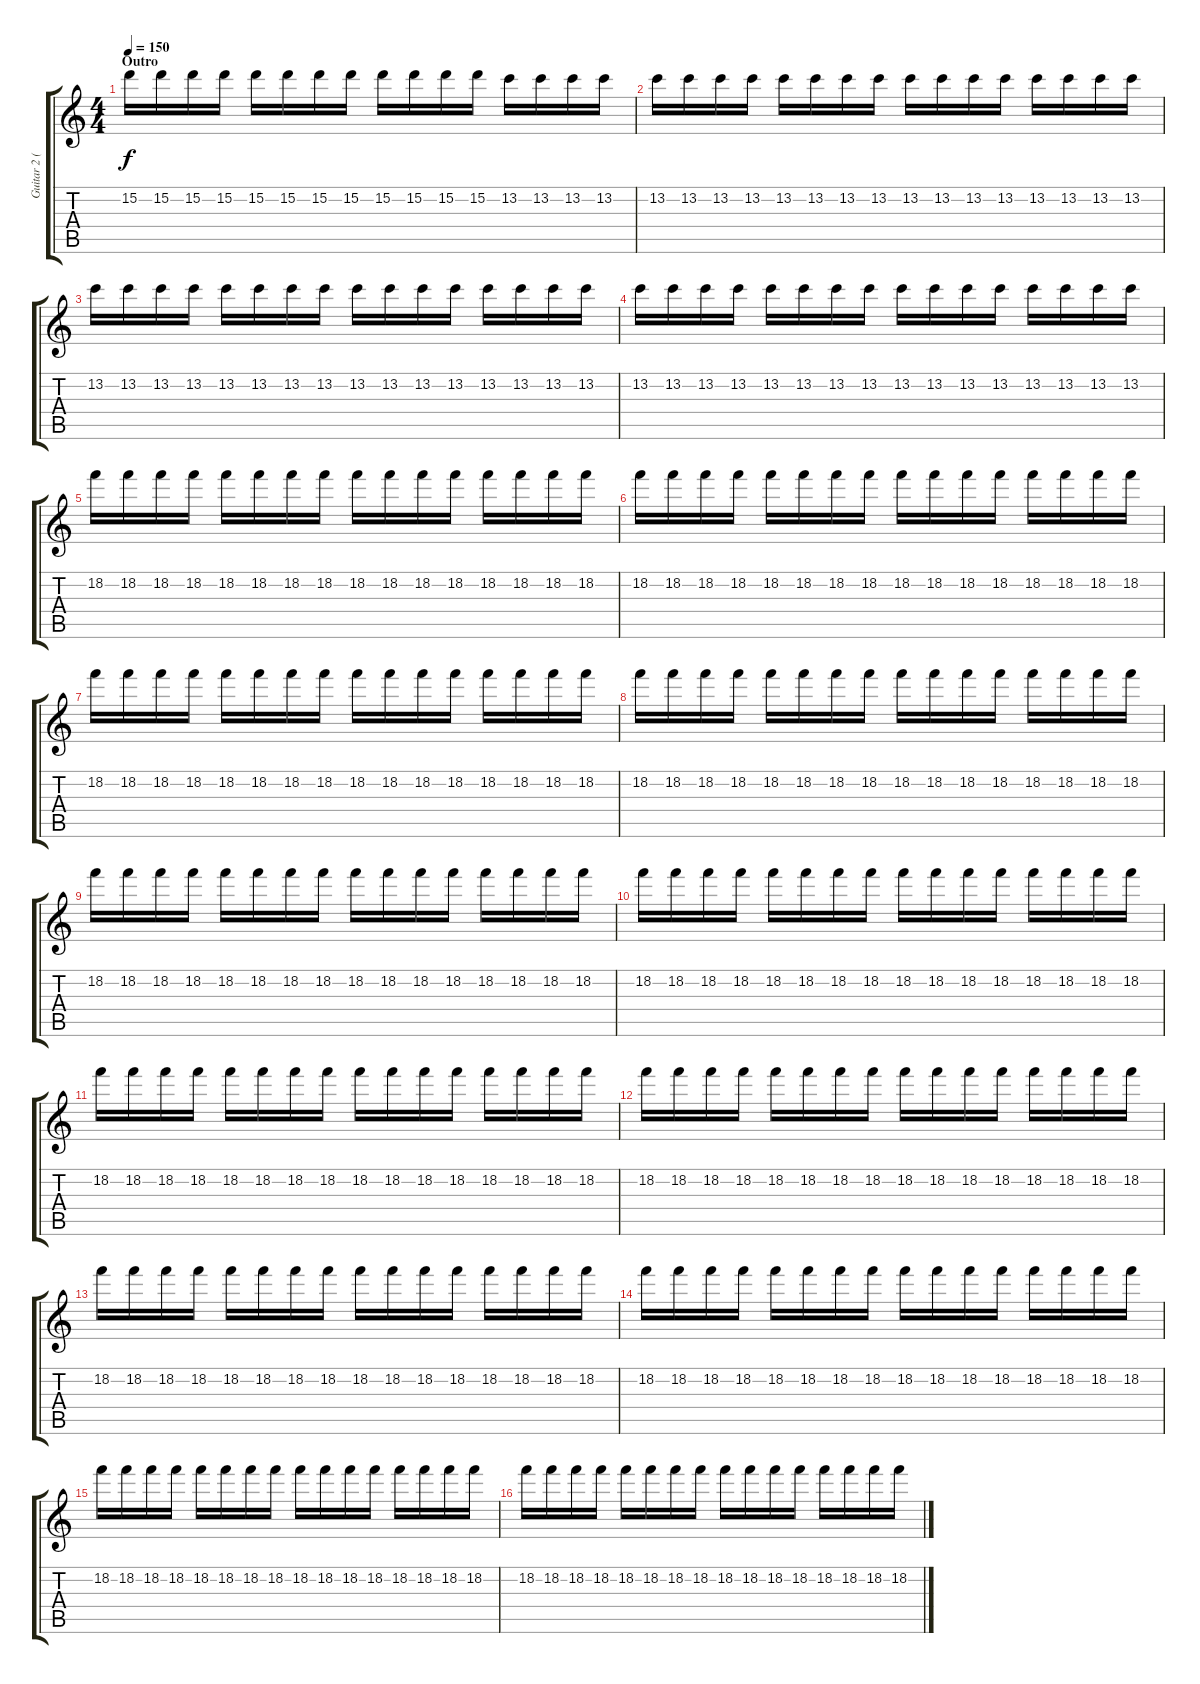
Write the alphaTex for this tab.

\track ("Guitar 2 (Paul)" "Guitar 2 (") {instrument electricguitarjazz}
\staff {score tabs}
\tuning (E4 B3 G3 D3 A2 E2) {hide}
\ts (4 4)
\section ("" "Outro")
\tempo 150
\clef g2
\ks c
15.2.16{dy f} 15.2.16 15.2.16 15.2.16 15.2.16 15.2.16 15.2.16 15.2.16 15.2.16 15.2.16 15.2.16 15.2.16 13.2.16 13.2.16 13.2.16 13.2.16 |
13.2.16 13.2.16 13.2.16 13.2.16 13.2.16 13.2.16 13.2.16 13.2.16 13.2.16 13.2.16 13.2.16 13.2.16 13.2.16 13.2.16 13.2.16 13.2.16 |
13.2.16 13.2.16 13.2.16 13.2.16 13.2.16 13.2.16 13.2.16 13.2.16 13.2.16 13.2.16 13.2.16 13.2.16 13.2.16 13.2.16 13.2.16 13.2.16 |
13.2.16 13.2.16 13.2.16 13.2.16 13.2.16 13.2.16 13.2.16 13.2.16 13.2.16 13.2.16 13.2.16 13.2.16 13.2.16 13.2.16 13.2.16 13.2.16 |
18.2.16 18.2.16 18.2.16 18.2.16 18.2.16 18.2.16 18.2.16 18.2.16 18.2.16 18.2.16 18.2.16 18.2.16 18.2.16 18.2.16 18.2.16 18.2.16 |
18.2.16 18.2.16 18.2.16 18.2.16 18.2.16 18.2.16 18.2.16 18.2.16 18.2.16 18.2.16 18.2.16 18.2.16 18.2.16 18.2.16 18.2.16 18.2.16 |
18.2.16 18.2.16 18.2.16 18.2.16 18.2.16 18.2.16 18.2.16 18.2.16 18.2.16 18.2.16 18.2.16 18.2.16 18.2.16 18.2.16 18.2.16 18.2.16 |
18.2.16 18.2.16 18.2.16 18.2.16 18.2.16 18.2.16 18.2.16 18.2.16 18.2.16 18.2.16 18.2.16 18.2.16 18.2.16 18.2.16 18.2.16 18.2.16 |
18.2.16 18.2.16 18.2.16 18.2.16 18.2.16 18.2.16 18.2.16 18.2.16 18.2.16 18.2.16 18.2.16 18.2.16 18.2.16 18.2.16 18.2.16 18.2.16 |
18.2.16 18.2.16 18.2.16 18.2.16 18.2.16 18.2.16 18.2.16 18.2.16 18.2.16 18.2.16 18.2.16 18.2.16 18.2.16 18.2.16 18.2.16 18.2.16 |
18.2.16 18.2.16 18.2.16 18.2.16 18.2.16 18.2.16 18.2.16 18.2.16 18.2.16 18.2.16 18.2.16 18.2.16 18.2.16 18.2.16 18.2.16 18.2.16 |
18.2.16 18.2.16 18.2.16 18.2.16 18.2.16 18.2.16 18.2.16 18.2.16 18.2.16 18.2.16 18.2.16 18.2.16 18.2.16 18.2.16 18.2.16 18.2.16 |
18.2.16 18.2.16 18.2.16 18.2.16 18.2.16 18.2.16 18.2.16 18.2.16 18.2.16 18.2.16 18.2.16 18.2.16 18.2.16 18.2.16 18.2.16 18.2.16 |
18.2.16 18.2.16 18.2.16 18.2.16 18.2.16 18.2.16 18.2.16 18.2.16 18.2.16 18.2.16 18.2.16 18.2.16 18.2.16 18.2.16 18.2.16 18.2.16 |
18.2.16 18.2.16 18.2.16 18.2.16 18.2.16 18.2.16 18.2.16 18.2.16 18.2.16 18.2.16 18.2.16 18.2.16 18.2.16 18.2.16 18.2.16 18.2.16 |
18.2.16 18.2.16 18.2.16 18.2.16 18.2.16 18.2.16 18.2.16 18.2.16 18.2.16 18.2.16 18.2.16 18.2.16 18.2.16 18.2.16 18.2.16 18.2.16
